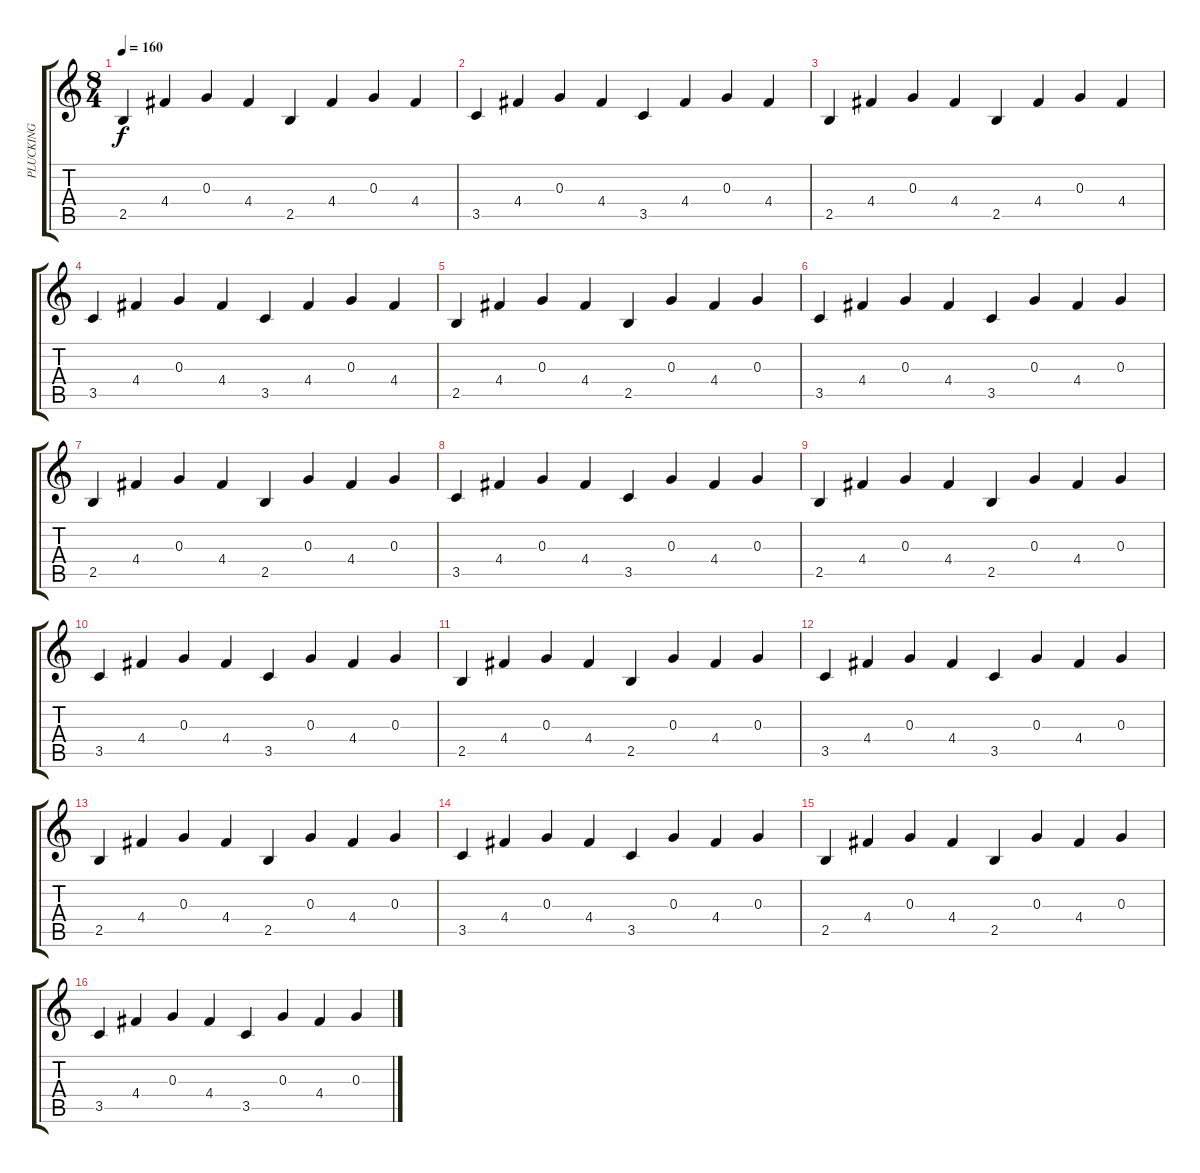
\track ("PLUCKING" "PLUCKING") {instrument acousticguitarsteel}
\staff {score tabs}
\tuning (E4 B3 G3 D3 A2 E2) {hide}
\ts (8 4)
\tempo 160
\clef g2
\ks c
2.5.4{dy f instrument acousticguitarsteel} 4.4.4 0.3.4 4.4.4 2.5.4 4.4.4 0.3.4 4.4.4 |
3.5.4 4.4.4 0.3.4 4.4.4 3.5.4 4.4.4 0.3.4 4.4.4 |
2.5.4 4.4.4 0.3.4 4.4.4 2.5.4 4.4.4 0.3.4 4.4.4 |
3.5.4 4.4.4 0.3.4 4.4.4 3.5.4 4.4.4 0.3.4 4.4.4 |
2.5.4 4.4.4 0.3.4 4.4.4 2.5.4 0.3.4 4.4.4 0.3.4 |
3.5.4 4.4.4 0.3.4 4.4.4 3.5.4 0.3.4 4.4.4 0.3.4 |
2.5.4 4.4.4 0.3.4 4.4.4 2.5.4 0.3.4 4.4.4 0.3.4 |
3.5.4 4.4.4 0.3.4 4.4.4 3.5.4 0.3.4 4.4.4 0.3.4 |
2.5.4 4.4.4 0.3.4 4.4.4 2.5.4 0.3.4 4.4.4 0.3.4 |
3.5.4 4.4.4 0.3.4 4.4.4 3.5.4 0.3.4 4.4.4 0.3.4 |
2.5.4 4.4.4 0.3.4 4.4.4 2.5.4 0.3.4 4.4.4 0.3.4 |
3.5.4 4.4.4 0.3.4 4.4.4 3.5.4 0.3.4 4.4.4 0.3.4 |
2.5.4 4.4.4 0.3.4 4.4.4 2.5.4 0.3.4 4.4.4 0.3.4 |
3.5.4 4.4.4 0.3.4 4.4.4 3.5.4 0.3.4 4.4.4 0.3.4 |
2.5.4 4.4.4 0.3.4 4.4.4 2.5.4 0.3.4 4.4.4 0.3.4 |
3.5.4 4.4.4 0.3.4 4.4.4 3.5.4 0.3.4 4.4.4 0.3.4
